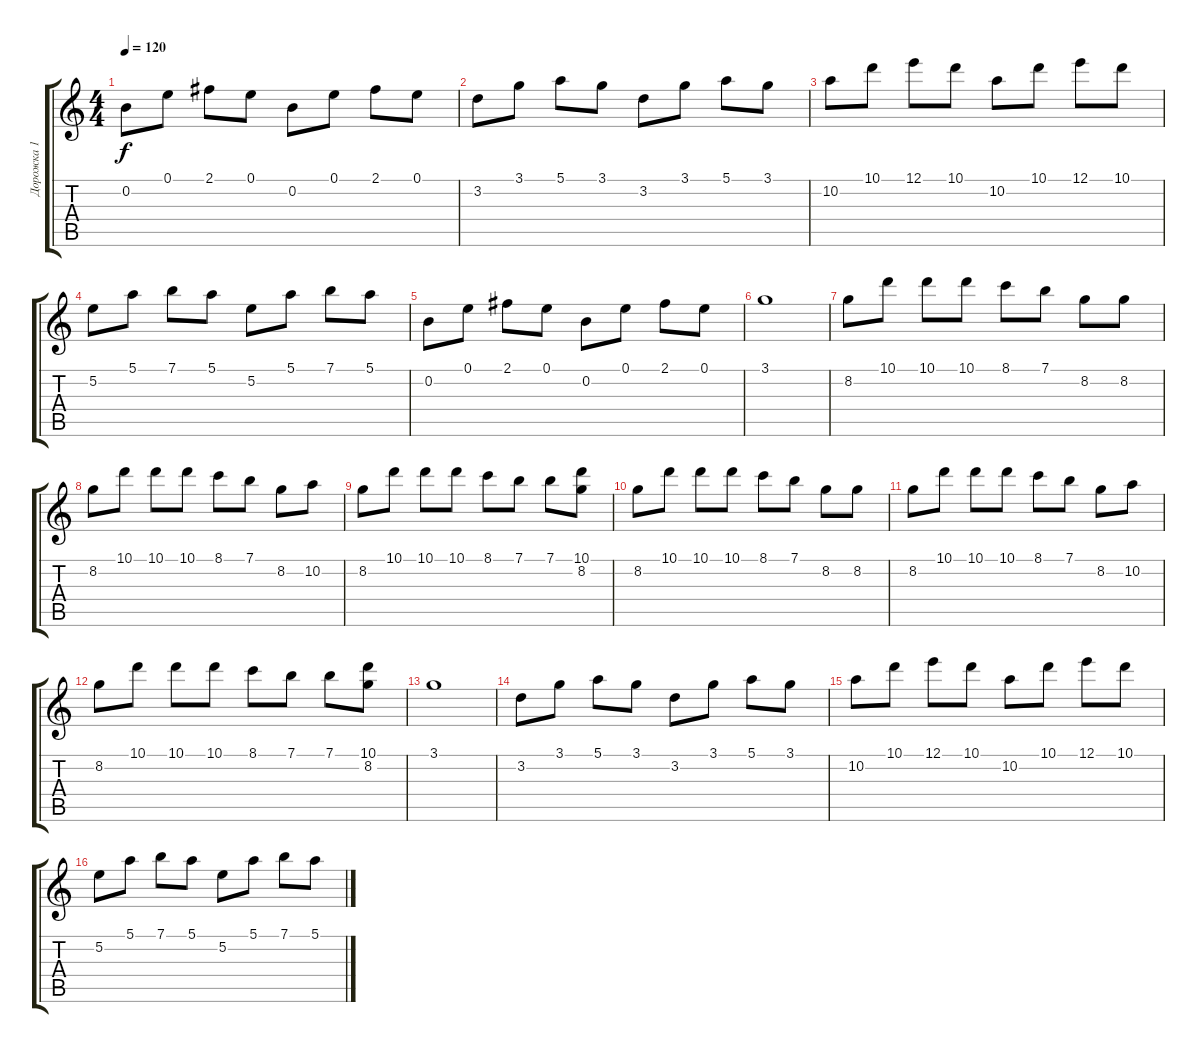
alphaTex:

\track ("Дорожка 1" "Дорожка 1") {instrument distortionguitar}
\staff {score tabs}
\tuning (E4 B3 G3 D3 A2 E2) {hide}
\ts (4 4)
\tempo 120
\clef g2
\ks c
0.2.8{dy f} 0.1.8 2.1.8 0.1.8 0.2.8 0.1.8 2.1.8 0.1.8 |
3.2.8 3.1.8 5.1.8 3.1.8 3.2.8 3.1.8 5.1.8 3.1.8 |
10.2.8 10.1.8 12.1.8 10.1.8 10.2.8 10.1.8 12.1.8 10.1.8 |
5.2.8 5.1.8 7.1.8 5.1.8 5.2.8 5.1.8 7.1.8 5.1.8 |
0.2.8 0.1.8 2.1.8 0.1.8 0.2.8 0.1.8 2.1.8 0.1.8 |
3.1.1 |
8.2.8 10.1.8 10.1.8 10.1.8 8.1.8 7.1.8 8.2.8 8.2.8 |
8.2.8 10.1.8 10.1.8 10.1.8 8.1.8 7.1.8 8.2.8 10.2.8 |
8.2.8 10.1.8 10.1.8 10.1.8 8.1.8 7.1.8 7.1.8 (10.1 8.2).8 |
8.2.8 10.1.8 10.1.8 10.1.8 8.1.8 7.1.8 8.2.8 8.2.8 |
8.2.8 10.1.8 10.1.8 10.1.8 8.1.8 7.1.8 8.2.8 10.2.8 |
8.2.8 10.1.8 10.1.8 10.1.8 8.1.8 7.1.8 7.1.8 (10.1 8.2).8 |
3.1.1 |
3.2.8 3.1.8 5.1.8 3.1.8 3.2.8 3.1.8 5.1.8 3.1.8 |
10.2.8 10.1.8 12.1.8 10.1.8 10.2.8 10.1.8 12.1.8 10.1.8 |
5.2.8 5.1.8 7.1.8 5.1.8 5.2.8 5.1.8 7.1.8 5.1.8
